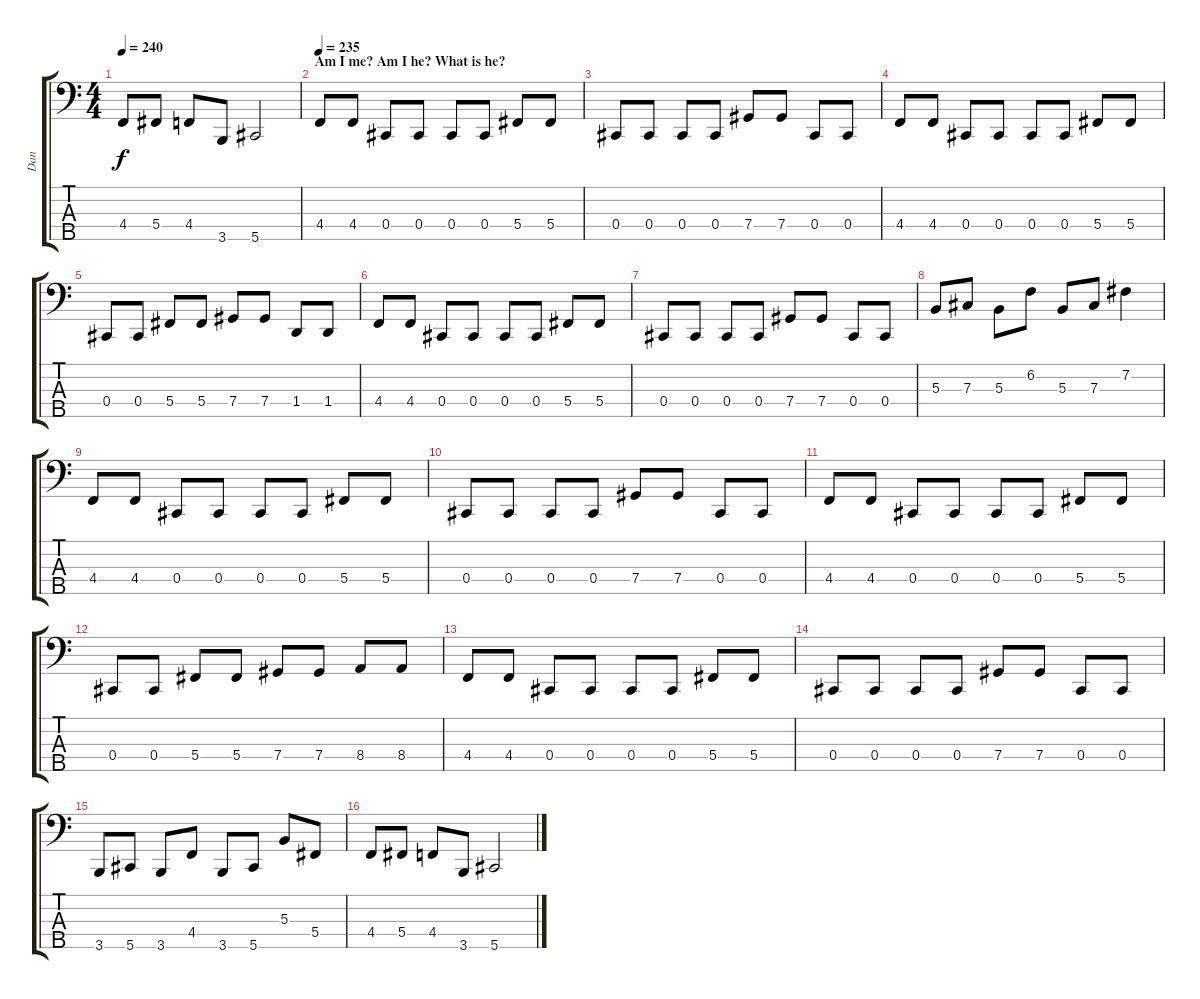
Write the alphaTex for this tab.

\track ("Dan" "Dan") {instrument electricbasspick}
\staff {score tabs}
\tuning (E2 B1 Gb1 Db1 Ab0) {hide}
\ts (4 4)
\tempo 240
\clef f4
\ks c
4.4.8{dy f} 5.4.8 4.4.8 3.5.8 5.5.2 |
\section ("" "Am I me? Am I he? What is he?")
\tempo 235
4.4.8 4.4.8 0.4.8 0.4.8 0.4.8 0.4.8 5.4.8 5.4.8 |
0.4.8 0.4.8 0.4.8 0.4.8 7.4.8 7.4.8 0.4.8 0.4.8 |
4.4.8 4.4.8 0.4.8 0.4.8 0.4.8 0.4.8 5.4.8 5.4.8 |
0.4.8 0.4.8 5.4.8 5.4.8 7.4.8 7.4.8 1.4.8 1.4.8 |
4.4.8 4.4.8 0.4.8 0.4.8 0.4.8 0.4.8 5.4.8 5.4.8 |
0.4.8 0.4.8 0.4.8 0.4.8 7.4.8 7.4.8 0.4.8 0.4.8 |
5.3.8 7.3.8 5.3.8 6.2.8 5.3.8 7.3.8 7.2.4 |
4.4.8 4.4.8 0.4.8 0.4.8 0.4.8 0.4.8 5.4.8 5.4.8 |
0.4.8 0.4.8 0.4.8 0.4.8 7.4.8 7.4.8 0.4.8 0.4.8 |
4.4.8 4.4.8 0.4.8 0.4.8 0.4.8 0.4.8 5.4.8 5.4.8 |
0.4.8 0.4.8 5.4.8 5.4.8 7.4.8 7.4.8 8.4.8 8.4.8 |
4.4.8 4.4.8 0.4.8 0.4.8 0.4.8 0.4.8 5.4.8 5.4.8 |
0.4.8 0.4.8 0.4.8 0.4.8 7.4.8 7.4.8 0.4.8 0.4.8 |
3.5.8 5.5.8 3.5.8 4.4.8 3.5.8 5.5.8 5.3.8 5.4.8 |
4.4.8 5.4.8 4.4.8 3.5.8 5.5.2
